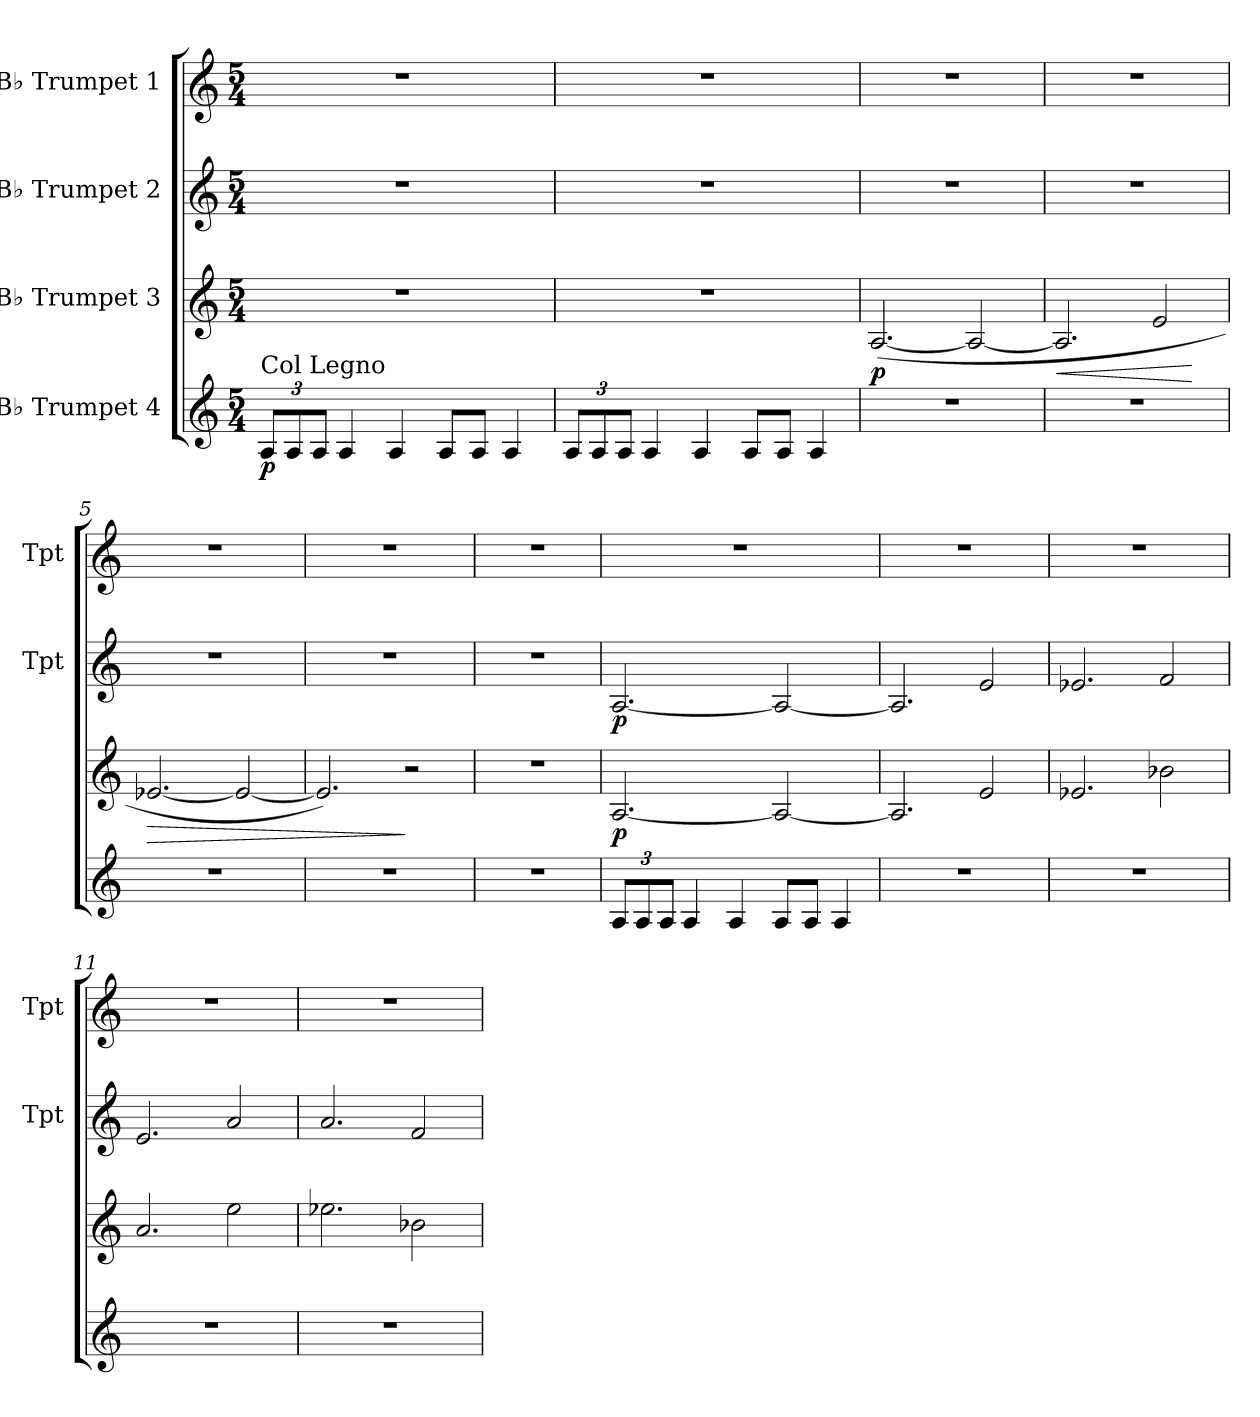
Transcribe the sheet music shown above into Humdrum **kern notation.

**kern	**dynam	**kern	**dynam	**kern	**dynam	**kern
*part4	*part4	*part3	*part3	*part2	*part2	*part1
*staff4	*staff4	*staff3	*staff3	*staff2	*staff2	*staff1
*I"B♭ Trumpet 4	*	*I"B♭ Trumpet 3	*	*I"B♭ Trumpet 2	*	*I"B♭ Trumpet 1
*	*	*	*	*I'Tpt	*	*I'Tpt
*clefG2	*	*clefG2	*	*clefG2	*	*clefG2
*ITrd1c2	*	*ITrd1c2	*	*ITrd1c2	*	*ITrd1c2
*k[b-e-]	*	*k[b-e-]	*	*k[b-e-]	*	*k[b-e-]
*M5/4	*	*M5/4	*	*M5/4	*	*M5/4
*MM160	*	*MM160	*	*MM160	*	*MM160
*Xbrackettup	*	*	*	*	*	*
=1	=1	=1	=1	=1	=1	=1
!LO:TX:a:t=Col Legno	!	!	!	!	!	!
!	!LO:DY:b	!	!	!	!	!
12G/L	p	4%5r	.	4%5r	.	4%5r
12G/	.	.	.	.	.	.
12G/J	.	.	.	.	.	.
4G/	.	.	.	.	.	.
4G/	.	.	.	.	.	.
8G/L	.	.	.	.	.	.
8G/J	.	.	.	.	.	.
4G/	.	.	.	.	.	.
=2	=2	=2	=2	=2	=2	=2
12G/L	.	4%5r	.	4%5r	.	4%5r
12G/	.	.	.	.	.	.
12G/J	.	.	.	.	.	.
4G/	.	.	.	.	.	.
4G/	.	.	.	.	.	.
8G/L	.	.	.	.	.	.
8G/J	.	.	.	.	.	.
4G/	.	.	.	.	.	.
=3	=3	=3	=3	=3	=3	=3
!	!	!	!LO:DY:b	!	!	!
4%5r	.	([2.G/	p	4%5r	.	4%5r
.	.	2G/_	.	.	.	.
=4	=4	=4	=4	=4	=4	=4
!	!	!	!LO:HP:b	!	!	!
4%5r	.	2.G/]	<	4%5r	.	4%5r
.	.	2d/	.	.	.	.
.	.	.	[	.	.	.
=5	=5	=5	=5	=5	=5	=5
!	!	!	!LO:HP:b	!	!	!
4%5r	.	[2.d-X/	>	4%5r	.	4%5r
.	.	2d-/_	.	.	.	.
=6	=6	=6	=6	=6	=6	=6
4%5r	.	2.d-/])	.	4%5r	.	4%5r
.	.	2r	]	.	.	.
!!LO:LB:g=z
=7	=7	=7	=7	=7	=7	=7
4%5r	.	4%5r	.	4%5r	.	4%5r
=8	=8	=8	=8	=8	=8	=8
!	!	!	!LO:DY:b	!	!LO:DY:b	!
12G/L	.	[2.G/	p	[2.G/	p	4%5r
12G/	.	.	.	.	.	.
12G/J	.	.	.	.	.	.
4G/	.	.	.	.	.	.
4G/	.	.	.	.	.	.
8G/L	.	2G/_	.	2G/_	.	.
8G/J	.	.	.	.	.	.
4G/	.	.	.	.	.	.
=9	=9	=9	=9	=9	=9	=9
4%5r	.	2.G/]	.	2.G/]	.	4%5r
.	.	2d/	.	2d/	.	.
=10	=10	=10	=10	=10	=10	=10
4%5r	.	2.d-X/	.	2.d-X/	.	4%5r
.	.	2a-X\	.	2e-/	.	.
=11	=11	=11	=11	=11	=11	=11
4%5r	.	2.g/	.	2.d/	.	4%5r
.	.	2dd\	.	2g/	.	.
=12	=12	=12	=12	=12	=12	=12
4%5r	.	2.dd-X\	.	2.g/	.	4%5r
.	.	2a-X\	.	2e-/	.	.
=	=	=	=	=	=	=
*-	*-	*-	*-	*-	*-	*-
